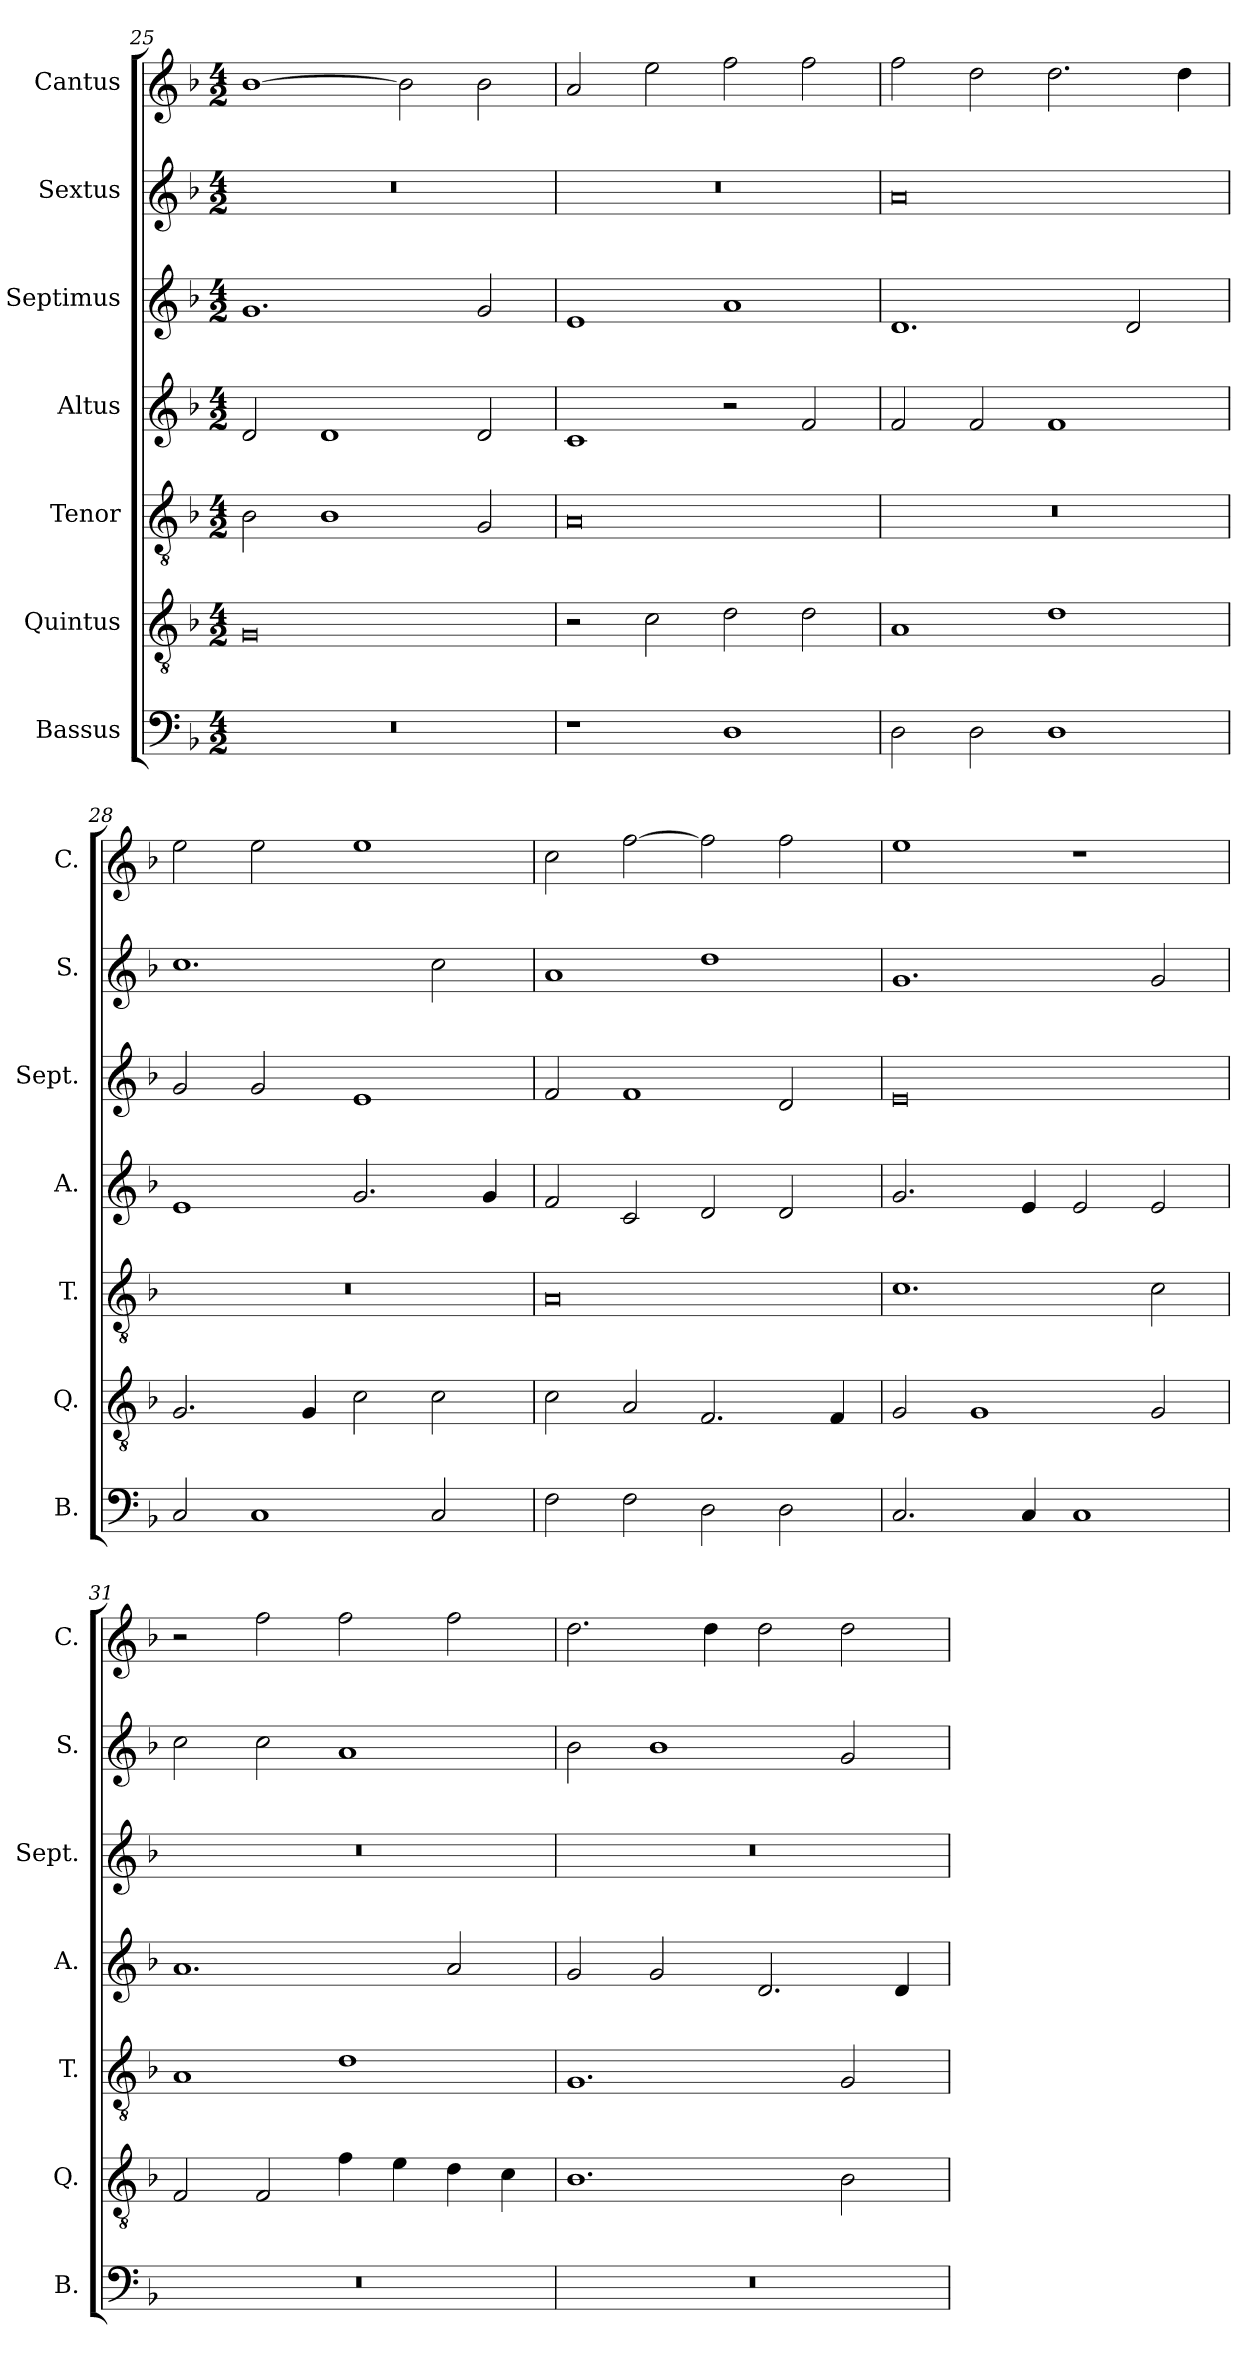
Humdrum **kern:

**kern	**kern	**kern	**kern	**kern	**kern	**kern
*part7	*part6	*part5	*part4	*part3	*part2	*part1
*staff7	*staff6	*staff5	*staff4	*staff3	*staff2	*staff1
*I"Bassus	*I"Quintus	*I"Tenor	*I"Altus	*I"Septimus	*I"Sextus	*I"Cantus
*I'B.	*I'Q.	*I'T.	*I'A.	*I'Sept.	*I'S.	*I'C.
*clefF4	*clefGv2	*clefGv2	*clefG2	*clefG2	*clefG2	*clefG2
*k[b-]	*k[b-]	*k[b-]	*k[b-]	*k[b-]	*k[b-]	*k[b-]
*F:	*F:	*F:	*F:	*F:	*F:	*F:
*M4/2	*M4/2	*M4/2	*M4/2	*M4/2	*M4/2	*M4/2
=25	=25	=25	=25	=25	=25	=25
0r	0G	2B-\	2d/	1.g	0r	[1b-
.	.	1B-	1d	.	.	.
.	.	.	.	.	.	2b-\]
.	.	2G/	2d/	2g/	.	2b-\
=26	=26	=26	=26	=26	=26	=26
1r	2r	0A	1c	1e	0r	2a/
.	2c\	.	.	.	.	2ee\
1D	2d\	.	2r	1a	.	2ff\
.	2d\	.	2f/	.	.	2ff\
=27	=27	=27	=27	=27	=27	=27
2D\	1A	0r	2f/	1.d	0a	2ff\
2D\	.	.	2f/	.	.	2dd\
1D	1d	.	1f	.	.	2.dd\
.	.	.	.	2d/	.	.
.	.	.	.	.	.	4dd\
=28	=28	=28	=28	=28	=28	=28
2C/	2.G/	0r	1e	2g/	1.cc	2ee\
1C	.	.	.	2g/	.	2ee\
.	4G/	.	.	.	.	.
.	2c\	.	2.g/	1e	.	1ee
2C/	2c\	.	.	.	2cc\	.
.	.	.	4g/	.	.	.
=29	=29	=29	=29	=29	=29	=29
2F\	2c\	0A	2f/	2f/	1a	2cc\
2F\	2A/	.	2c/	1f	.	[2ff\
2D\	2.F/	.	2d/	.	1dd	2ff\]
2D\	.	.	2d/	2d/	.	2ff\
.	4F/	.	.	.	.	.
!!LO:PB:g=z
=30	=30	=30	=30	=30	=30	=30
2.C/	2G/	1.c	2.g/	0e	1.g	1ee
.	1G	.	.	.	.	.
4C/	.	.	4e/	.	.	.
1C	.	.	2e/	.	.	1r
.	2G/	2c\	2e/	.	2g/	.
=31	=31	=31	=31	=31	=31	=31
0r	2F/	1A	1.a	0r	2cc\	2r
.	2F/	.	.	.	2cc\	2ff\
.	4f\	1d	.	.	1a	2ff\
.	4e\	.	.	.	.	.
.	4d\	.	2a/	.	.	2ff\
.	4c\	.	.	.	.	.
=32	=32	=32	=32	=32	=32	=32
0r	1.B-	1.G	2g/	0r	2b-\	2.dd\
.	.	.	2g/	.	1b-	.
.	.	.	.	.	.	4dd\
.	.	.	2.d/	.	.	2dd\
.	2B-\	2G/	.	.	2g/	2dd\
.	.	.	4d/	.	.	.
=	=	=	=	=	=	=
*-	*-	*-	*-	*-	*-	*-
